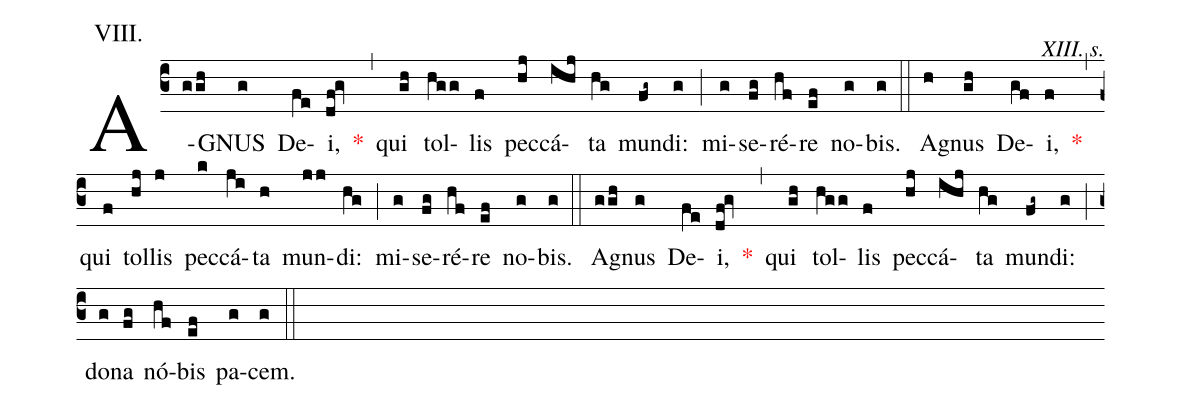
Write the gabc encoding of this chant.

annotation:VIII.;
commentary:XIII. s.;
office-part:Kyriale;
%%
A(ggh)GNUS(g) De(fe)i,(df!gv) <v>\red{*}</v>(,) qui(gh) tol(hgg)lis(f) pec(hj)cá(ihj)ta(hg) mun(fg~)di:(g) (;) mi(g)se(fg)ré(hf)re(ef) no(g)bis.(g) (::)
A(h)gnus(gh) De(gf)i,(f) <v>\red{*}</v>(,) qui(f) tol(hj)lis(j) pec(k)cá(ji)ta(h) mun(jj)di:(hg) (;) mi(g)se(fg)ré(hf)re(ef) no(g)bis.(g) (::)
A(ggh)gnus(g) De(fe)i,(df!gv) <v>\red{*}</v>(,) qui(gh) tol(hgg)lis(f) pec(hj)cá(ihj)ta(hg) mun(fg~)di:(g) (;) do(g)na(fg) nó(hf)bis(ef) pa(g)cem.(g) (::)
